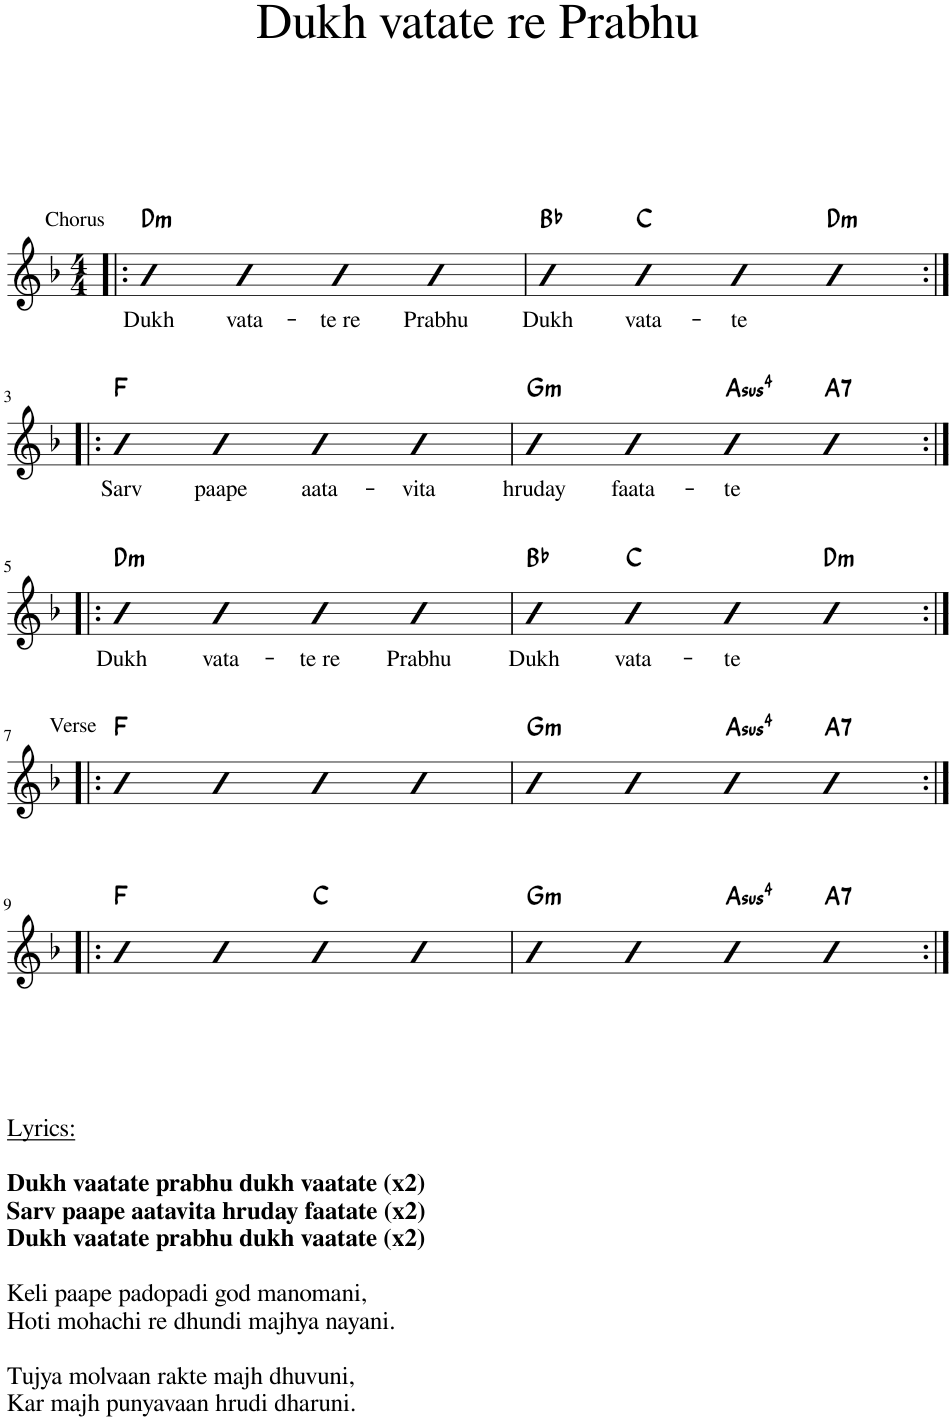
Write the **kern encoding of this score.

**kern	**text	**harte
*part1	*part1	*part1
*staff1	*staff1	*
*I"Piano	*	*
*I'Pno.	*	*
*clefG2	*	*
*k[b-]	*	*
*M4/4	*	*
=1!|:	=1!|:	=1!|:
!LO:TX:a:t=Chorus	!	!
!	!LO:LY:b	!LO:H:kt=m
4b-	Dukh	D:min
!	!LO:LY:b	!
4b-	vata-	.
!	!LO:LY:b	!
4b-	-te re	.
!	!LO:LY:b	!
4b-	Prabhu	.
=2	=2	=2
!	!LO:LY:b	!
4b-	Dukh	Bb:maj
!	!LO:LY:b	!
4b-	vata-	C:maj
!	!LO:LY:b	!
4b-	-te	.
!	!	!LO:H:kt=m
4b-	.	D:min
!!LO:LB:g=z
=3:|!|:	=3:|!|:	=3:|!|:
!	!LO:LY:b	!
4b-	Sarv	F:maj
!	!LO:LY:b	!
4b-	paape	.
!	!LO:LY:b	!
4b-	aata-	.
!	!LO:LY:b	!
4b-	-vita	.
=4	=4	=4
!	!LO:LY:b	!LO:H:kt=m
4b-	hruday	G:min
!	!LO:LY:b	!
4b-	faata-	.
!	!LO:LY:b	!LO:H:kt=4
4b-	-te	A:sus4
!	!	!LO:H:kt=7
4b-	.	A:7
!!LO:LB:g=z
=5:|!|:	=5:|!|:	=5:|!|:
!	!LO:LY:b	!LO:H:kt=m
4b-	Dukh	D:min
!	!LO:LY:b	!
4b-	vata-	.
!	!LO:LY:b	!
4b-	-te re	.
!	!LO:LY:b	!
4b-	Prabhu	.
=6	=6	=6
!	!LO:LY:b	!
4b-	Dukh	Bb:maj
!	!LO:LY:b	!
4b-	vata-	C:maj
!	!LO:LY:b	!
4b-	-te	.
!	!	!LO:H:kt=m
4b-	.	D:min
!!LO:LB:g=z
=7:|!|:	=7:|!|:	=7:|!|:
!LO:TX:a:t=Verse	!	!
4b-	.	F:maj
4b-	.	.
4b-	.	.
4b-	.	.
=8	=8	=8
!	!	!LO:H:kt=m
4b-	.	G:min
4b-	.	.
!	!	!LO:H:kt=4
4b-	.	A:sus4
!	!	!LO:H:kt=7
4b-	.	A:7
!!LO:LB:g=z
=9:|!|:	=9:|!|:	=9:|!|:
!LO:TX:b:t=Lyrics&colon;	!	!
!LO:TX:b:B:t=Dukh vaatate prabhu dukh vaatate (x2)	!	!
!LO:TX:b:t=Sarv paape aatavita hruday faatate (x2)	!	!
!LO:TX:b:t=Dukh vaatate prabhu dukh vaatate (x2)	!	!
!LO:TX:b:t=Keli paape padopadi god manomani,	!	!
!LO:TX:b:t=Hoti mohachi re dhundi majhya nayani.	!	!
!LO:TX:b:t=Tujya molvaan rakte majh dhuvuni,	!	!
!LO:TX:b:t=Kar majh punyavaan hrudi dharuni.	!	!
4b-	.	F:maj
4b-	.	.
4b-	.	C:maj
4b-	.	.
=10	=10	=10
!	!	!LO:H:kt=m
4b-	.	G:min
4b-	.	.
!	!	!LO:H:kt=4
4b-	.	A:sus4
!	!	!LO:H:kt=7
4b-	.	A:7
=:|!	=:|!	=:|!
*-	*-	*-
